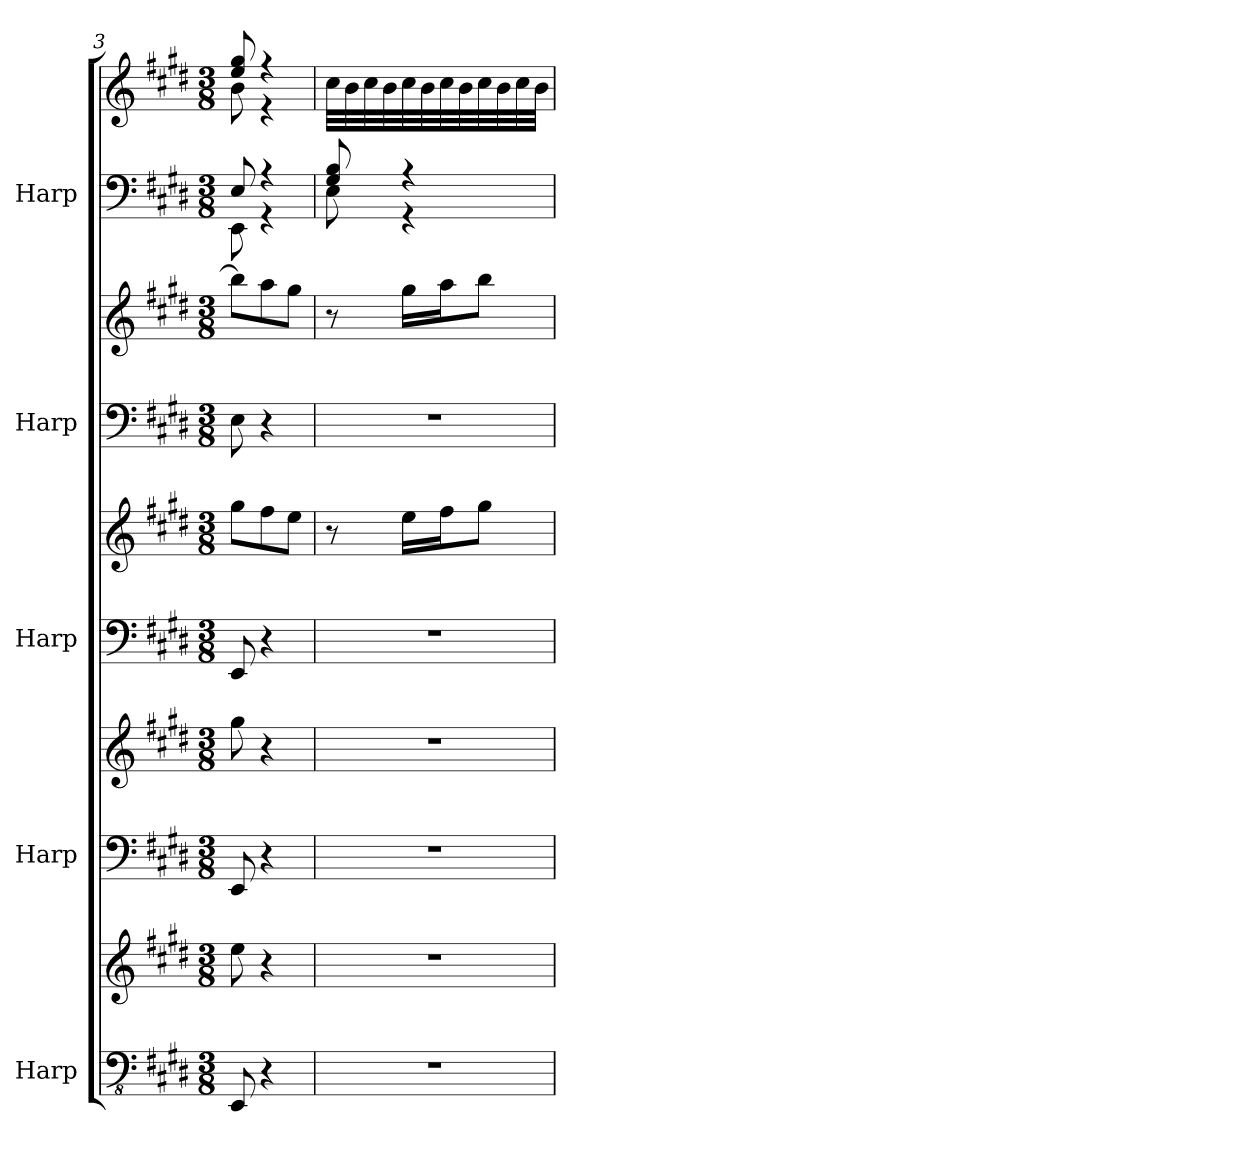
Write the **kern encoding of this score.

**kern	**kern	**kern	**kern	**kern	**kern	**kern	**kern	**kern	**kern
*part5	*part5	*part4	*part4	*part3	*part3	*part2	*part2	*part1	*part1
*staff10	*staff9	*staff8	*staff7	*staff6	*staff5	*staff4	*staff3	*staff2	*staff1
*I"Harp	*	*I"Harp	*	*I"Harp	*	*I"Harp	*	*I"Harp	*
*I'Hp	*	*I'Hp	*	*I'Hp	*	*I'Hp	*	*I'Hp	*
*clefFv4	*clefG2	*clefF4	*clefG2	*clefF4	*clefG2	*clefF4	*clefG2	*clefF4	*clefG2
*k[f#c#g#d#]	*k[f#c#g#d#]	*k[f#c#g#d#]	*k[f#c#g#d#]	*k[f#c#g#d#]	*k[f#c#g#d#]	*k[f#c#g#d#]	*k[f#c#g#d#]	*k[f#c#g#d#]	*k[f#c#g#d#]
*M3/8	*M3/8	*M3/8	*M3/8	*M3/8	*M3/8	*M3/8	*M3/8	*M3/8	*M3/8
=3	=3	=3	=3	=3	=3	=3	=3	=3	=3
*	*	*	*	*	*	*	*	*^	*^
8EEE/	8ee\	8EE/	8gg#\	8EE/	8gg#\L	8E\	8bb\L]	8E/	8EE\	8ee/ 8gg#/	8b\
4r	4r	4r	4r	4r	8ff#\	4r	8aa\	4r	4r	4r	4r
.	.	.	.	.	8ee\J	.	8gg#\J	.	.	.	.
*	*	*	*	*	*	*	*	*	*	*v	*v
=4	=4	=4	=4	=4	=4	=4	=4	=4	=4	=4
4.r	4.r	4.r	4.r	4.r	8r	4.r	8r	8G#/ 8B/	8E\	32cc#\LLL
.	.	.	.	.	.	.	.	.	.	32b\
.	.	.	.	.	.	.	.	.	.	32cc#\
.	.	.	.	.	.	.	.	.	.	32b\
.	.	.	.	.	16ee\LL	.	16gg#\LL	4r	4r	32cc#\
.	.	.	.	.	.	.	.	.	.	32b\
.	.	.	.	.	16ff#\J	.	16aa\J	.	.	32cc#\
.	.	.	.	.	.	.	.	.	.	32b\
.	.	.	.	.	8gg#\J	.	8bb\J	.	.	32cc#\
.	.	.	.	.	.	.	.	.	.	32b\
.	.	.	.	.	.	.	.	.	.	32cc#\
.	.	.	.	.	.	.	.	.	.	32b\JJJ
*	*	*	*	*	*	*	*	*v	*v	*
=	=	=	=	=	=	=	=	=	=
*-	*-	*-	*-	*-	*-	*-	*-	*-	*-
